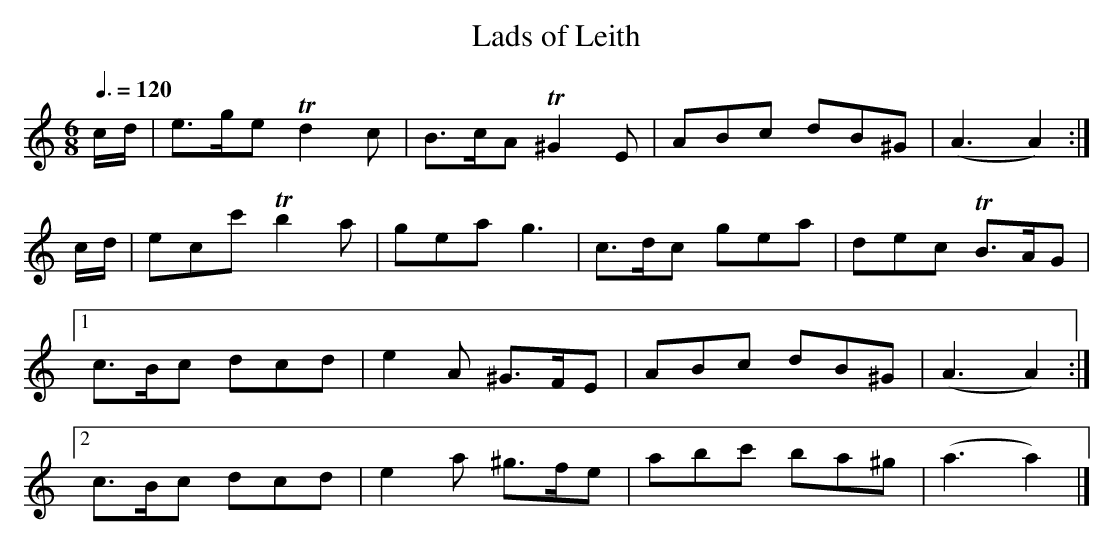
X:1
T:Lads of Leith
M:6/8
L:1/8
Q:3/8=120
K:Amin
c/d/|e>ge Td2c|B>cA T^G2E | ABc  dB^G|(A3   A2):|
c/d/|ecc' Tb2a|gea    g3  | c>dc gea | dec TB>AG|
[1   c>Bc  dcd|e2A   ^G>FE|ABc   dB^G|(A3   A2):|
[2   c>Bc  dcd|e2a   ^g>fe|abc'  ba^g|(a3   a2)|]
